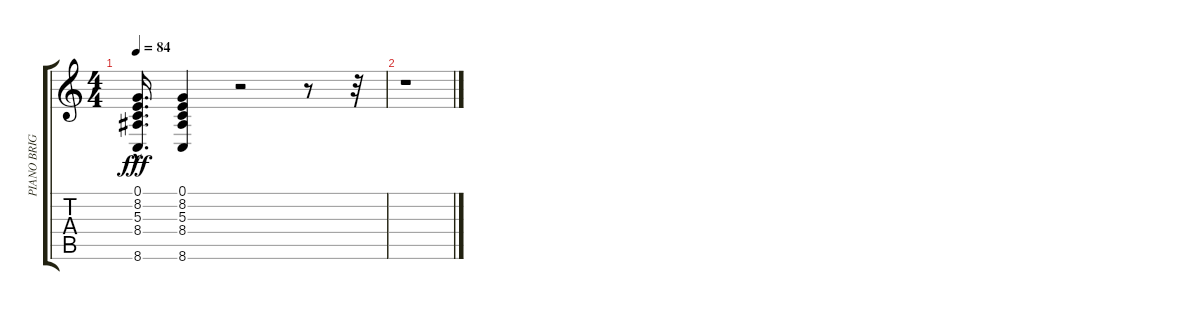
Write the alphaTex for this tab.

\track ("PIANO BRIGHT" "PIANO BRIG") {instrument brightacousticpiano}
\staff {score tabs}
\tuning (E4 B3 G3 D3 A2 E2) {hide}
\ts (4 4)
\tempo 84
\clef g2
\ks c
(0.1{hac} 8.2{hac} 5.3{hac} 8.4{hac} 8.6{hac}).16{d dy fff} (0.1 8.2 5.3 8.4 8.6).4 r.2 r.8 r.32 |
r.1
